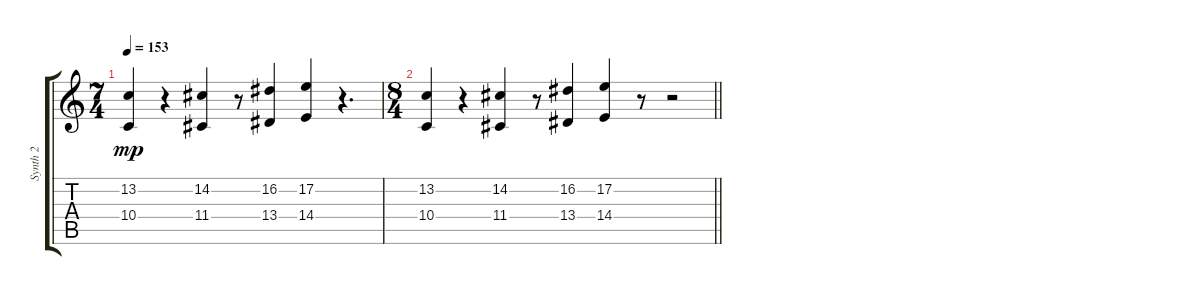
\track ("Synth 2" "Synth 2") {instrument vibraphone}
\staff {score tabs}
\tuning (E4 B3 G3 D3 A2 E2) {hide}
\ts (7 4)
\tempo 153
\clef g2
\ks c
(13.2 10.4).4{dy mp} r.4 (14.2 11.4).4 r.8 (16.2 13.4).4 (17.2 14.4).4 r.4{d} |
\ts (8 4)
\barLineRight lightlight
(13.2 10.4).4 r.4 (14.2 11.4).4 r.8 (16.2 13.4).4 (17.2 14.4).4 r.8 r.2
